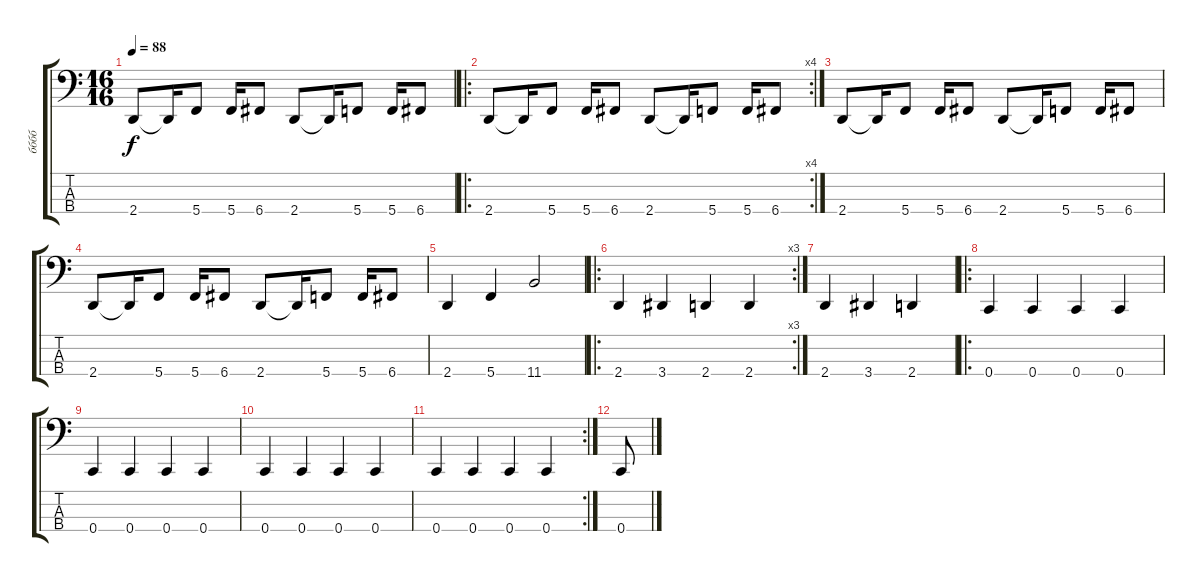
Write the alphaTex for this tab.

\track ("бббб" "бббб") {instrument electricbasspick}
\staff {score tabs}
\tuning (F2 C2 G1 C1) {hide}
\ts (16 16)
\tempo 88
\clef f4
\ks c
2.4.8{dy f volume 7} 2.4{t}.16 5.4.8 5.4.16 6.4.8 2.4.8 2.4{t}.16 5.4.8 5.4.16 6.4.8 |
\ro
\rc 4
2.4.8{volume 7} 2.4{t}.16 5.4.8 5.4.16 6.4.8 2.4.8 2.4{t}.16 5.4.8 5.4.16 6.4.8 |
2.4.8{volume 7} 2.4{t}.16 5.4.8 5.4.16 6.4.8 2.4.8 2.4{t}.16 5.4.8 5.4.16 6.4.8 |
2.4.8{volume 7} 2.4{t}.16 5.4.8 5.4.16 6.4.8 2.4.8 2.4{t}.16 5.4.8 5.4.16 6.4.8 |
2.4.4 5.4.4 11.4.2 |
\ro
\rc 3
2.4.4{volume 10} 3.4.4 2.4.4 2.4.4 |
2.4.4{volume 10} 3.4.4 2.4.4 |
\ro
0.4.4{volume 13} 0.4.4 0.4.4 0.4.4 |
0.4.4 0.4.4 0.4.4 0.4.4 |
0.4.4 0.4.4 0.4.4 0.4.4 |
\rc 2
0.4.4 0.4.4 0.4.4 0.4.4 |
0.4.8
